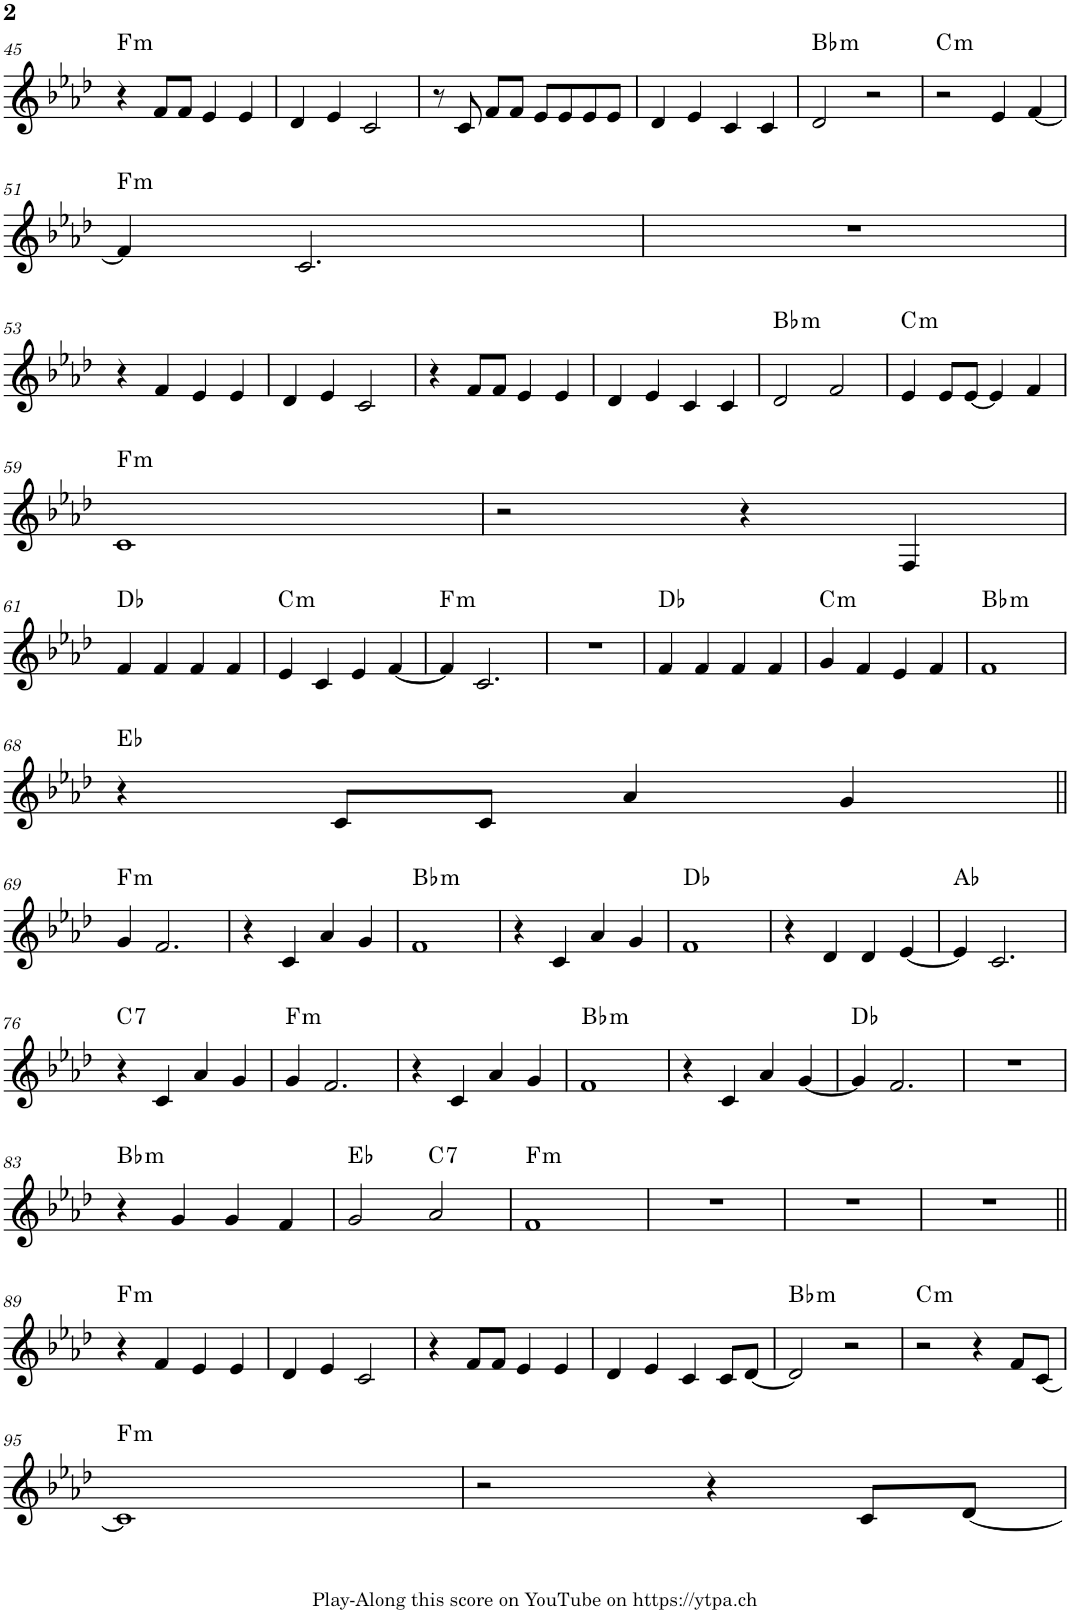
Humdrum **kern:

**kern	**harte
*part1	*part1
*staff1	*
*I"Piano	*
*I'Pno.	*
!!LO:PB:g=z
*clefG2	*
*k[b-e-a-d-]	*
*M4/4	*
=45	=45
!	!LO:H:kt=m
4r	F:min
8f/L	.
8f/J	.
4e-/	.
4e-/	.
=46	=46
4d-/	.
4e-/	.
2c/	.
=47	=47
8r	.
8c/	.
8f/L	.
8f/J	.
8e-/L	.
8e-/	.
8e-/	.
8e-/J	.
=48	=48
4d-/	.
4e-/	.
4c/	.
4c/	.
=49	=49
!	!LO:H:kt=m
2d-/	Bb:min
2r	.
=50	=50
!	!LO:H:kt=m
2r	C:min
4e-/	.
[4f/	.
!!LO:LB:g=z
=51	=51
!	!LO:H:kt=m
4f/]	F:min
2.c/	.
=52	=52
1r	.
!!LO:LB:g=z
=53	=53
4r	.
4f/	.
4e-/	.
4e-/	.
=54	=54
4d-/	.
4e-/	.
2c/	.
=55	=55
4r	.
8f/L	.
8f/J	.
4e-/	.
4e-/	.
=56	=56
4d-/	.
4e-/	.
4c/	.
4c/	.
=57	=57
!	!LO:H:kt=m
2d-/	Bb:min
2f/	.
=58	=58
!	!LO:H:kt=m
4e-/	C:min
8e-/L	.
[8e-/J	.
4e-/]	.
4f/	.
!!LO:LB:g=z
=59	=59
!	!LO:H:kt=m
1c	F:min
=60	=60
2r	.
4r	.
4F/	.
!!LO:LB:g=z
=61	=61
4f/	Db:maj
4f/	.
4f/	.
4f/	.
=62	=62
!	!LO:H:kt=m
4e-/	C:min
4c/	.
4e-/	.
[4f/	.
=63	=63
!	!LO:H:kt=m
4f/]	F:min
2.c/	.
=64	=64
1r	.
=65	=65
4f/	Db:maj
4f/	.
4f/	.
4f/	.
=66	=66
!	!LO:H:kt=m
4g/	C:min
4f/	.
4e-/	.
4f/	.
=67	=67
!	!LO:H:kt=m
1f	Bb:min
!!LO:LB:g=z
=68	=68
4r	Eb:maj
8c/L	.
8c/J	.
4a-/	.
4g/	.
!!LO:LB:g=z
=69||	=69||
!	!LO:H:kt=m
4g/	F:min
2.f/	.
=70	=70
4r	.
4c/	.
4a-/	.
4g/	.
=71	=71
!	!LO:H:kt=m
1f	Bb:min
=72	=72
4r	.
4c/	.
4a-/	.
4g/	.
=73	=73
1f	Db:maj
=74	=74
4r	.
4d-/	.
4d-/	.
[4e-/	.
=75	=75
4e-/]	Ab:maj
2.c/	.
!!LO:LB:g=z
=76	=76
!	!LO:H:kt=7
4r	C:7
4c/	.
4a-/	.
4g/	.
=77	=77
!	!LO:H:kt=m
4g/	F:min
2.f/	.
=78	=78
4r	.
4c/	.
4a-/	.
4g/	.
=79	=79
!	!LO:H:kt=m
1f	Bb:min
=80	=80
4r	.
4c/	.
4a-/	.
[4g/	.
=81	=81
4g/]	Db:maj
2.f/	.
=82	=82
1r	.
!!LO:LB:g=z
=83	=83
!	!LO:H:kt=m
4r	Bb:min
4g/	.
4g/	.
4f/	.
=84	=84
2g/	Eb:maj
!	!LO:H:kt=7
2a-/	C:7
=85	=85
!	!LO:H:kt=m
1f	F:min
=86	=86
1r	.
=87	=87
1r	.
=88	=88
1r	.
!!LO:LB:g=z
=89||	=89||
!	!LO:H:kt=m
4r	F:min
4f/	.
4e-/	.
4e-/	.
=90	=90
4d-/	.
4e-/	.
2c/	.
=91	=91
4r	.
8f/L	.
8f/J	.
4e-/	.
4e-/	.
=92	=92
4d-/	.
4e-/	.
4c/	.
8c/L	.
[8d-/J	.
=93	=93
!	!LO:H:kt=m
2d-/]	Bb:min
2r	.
=94	=94
!	!LO:H:kt=m
2r	C:min
4r	.
8f/L	.
[8c/J	.
!!LO:LB:g=z
=95	=95
!	!LO:H:kt=m
1c]	F:min
=96	=96
2r	.
4r	.
8c/L	.
[8d-/J	.
=	=
*-	*-
